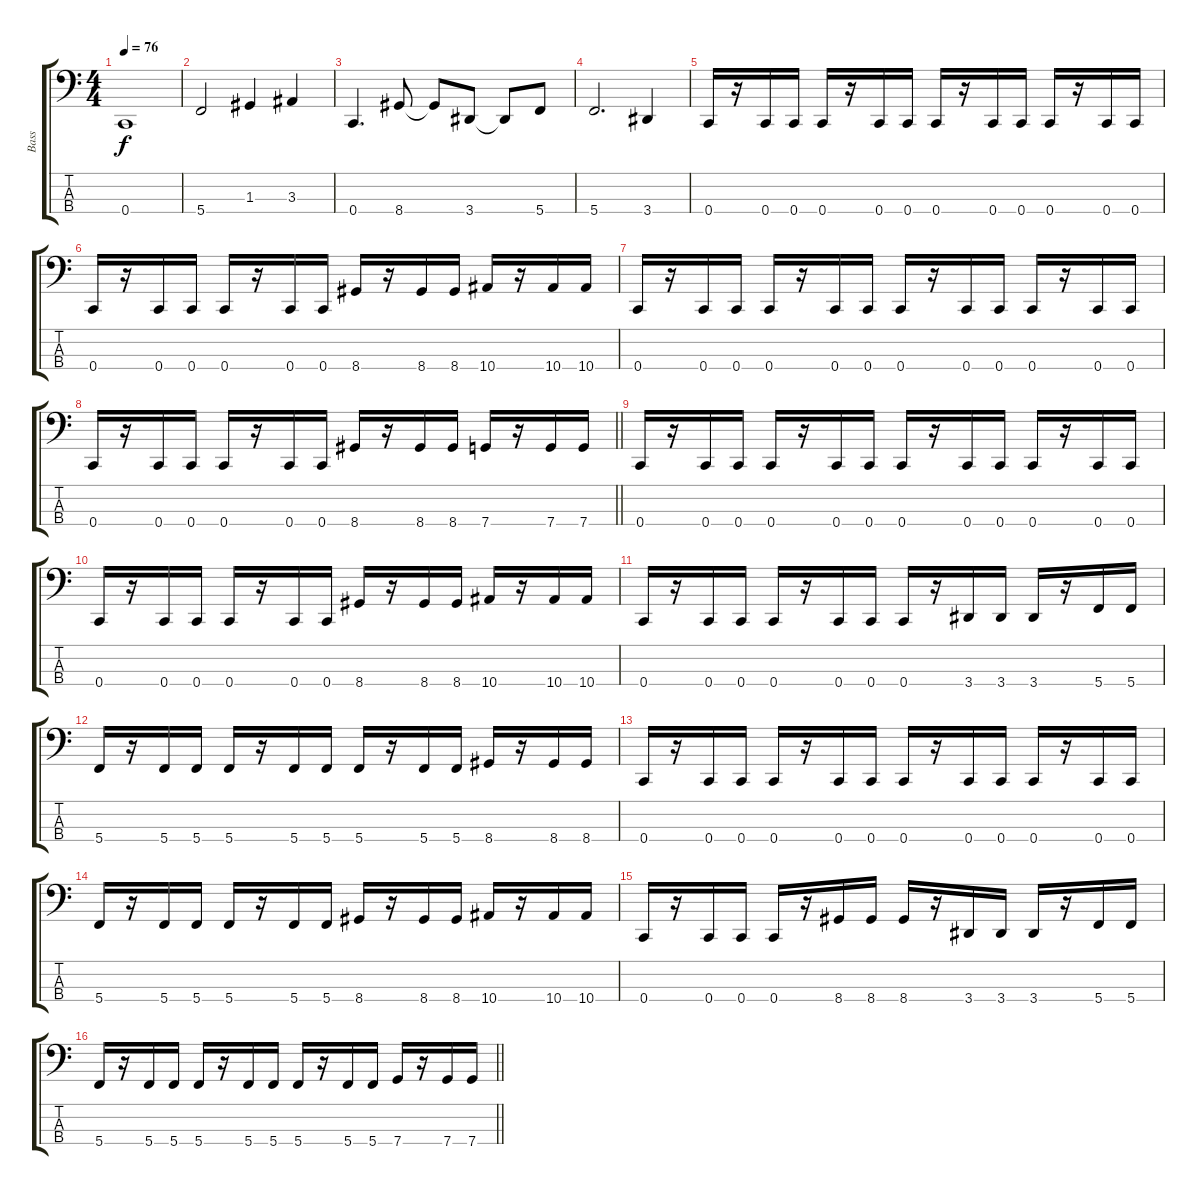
\track ("Bass" "Bass") {instrument acousticguitarsteel}
\staff {score tabs}
\tuning (F2 C2 G1 C1) {hide}
\ts (4 4)
\tempo 76
\clef f4
\ks c
0.4.1{dy f} |
5.4.2 1.3.4 3.3.4 |
0.4.4{d} 8.4.8 8.4{t}.8 3.4.8 3.4{t}.8 5.4.8 |
5.4.2{d} 3.4.4 |
0.4.16 r.16 0.4.16 0.4.16 0.4.16 r.16 0.4.16 0.4.16 0.4.16 r.16 0.4.16 0.4.16 0.4.16 r.16 0.4.16 0.4.16 |
0.4.16 r.16 0.4.16 0.4.16 0.4.16 r.16 0.4.16 0.4.16 8.4.16 r.16 8.4.16 8.4.16 10.4.16 r.16 10.4.16 10.4.16 |
0.4.16 r.16 0.4.16 0.4.16 0.4.16 r.16 0.4.16 0.4.16 0.4.16 r.16 0.4.16 0.4.16 0.4.16 r.16 0.4.16 0.4.16 |
\barLineRight lightlight
0.4.16 r.16 0.4.16 0.4.16 0.4.16 r.16 0.4.16 0.4.16 8.4.16 r.16 8.4.16 8.4.16 7.4.16 r.16 7.4.16 7.4.16 |
0.4.16 r.16 0.4.16 0.4.16 0.4.16 r.16 0.4.16 0.4.16 0.4.16 r.16 0.4.16 0.4.16 0.4.16 r.16 0.4.16 0.4.16 |
0.4.16 r.16 0.4.16 0.4.16 0.4.16 r.16 0.4.16 0.4.16 8.4.16 r.16 8.4.16 8.4.16 10.4.16 r.16 10.4.16 10.4.16 |
0.4.16 r.16 0.4.16 0.4.16 0.4.16 r.16 0.4.16 0.4.16 0.4.16 r.16 3.4.16 3.4.16 3.4.16 r.16 5.4.16 5.4.16 |
5.4.16 r.16 5.4.16 5.4.16 5.4.16 r.16 5.4.16 5.4.16 5.4.16 r.16 5.4.16 5.4.16 8.4.16 r.16 8.4.16 8.4.16 |
0.4.16 r.16 0.4.16 0.4.16 0.4.16 r.16 0.4.16 0.4.16 0.4.16 r.16 0.4.16 0.4.16 0.4.16 r.16 0.4.16 0.4.16 |
5.4.16 r.16 5.4.16 5.4.16 5.4.16 r.16 5.4.16 5.4.16 8.4.16 r.16 8.4.16 8.4.16 10.4.16 r.16 10.4.16 10.4.16 |
0.4.16 r.16 0.4.16 0.4.16 0.4.16 r.16 8.4.16 8.4.16 8.4.16 r.16 3.4.16 3.4.16 3.4.16 r.16 5.4.16 5.4.16 |
\barLineRight lightlight
5.4.16 r.16 5.4.16 5.4.16 5.4.16 r.16 5.4.16 5.4.16 5.4.16 r.16 5.4.16 5.4.16 7.4.16 r.16 7.4.16 7.4.16
